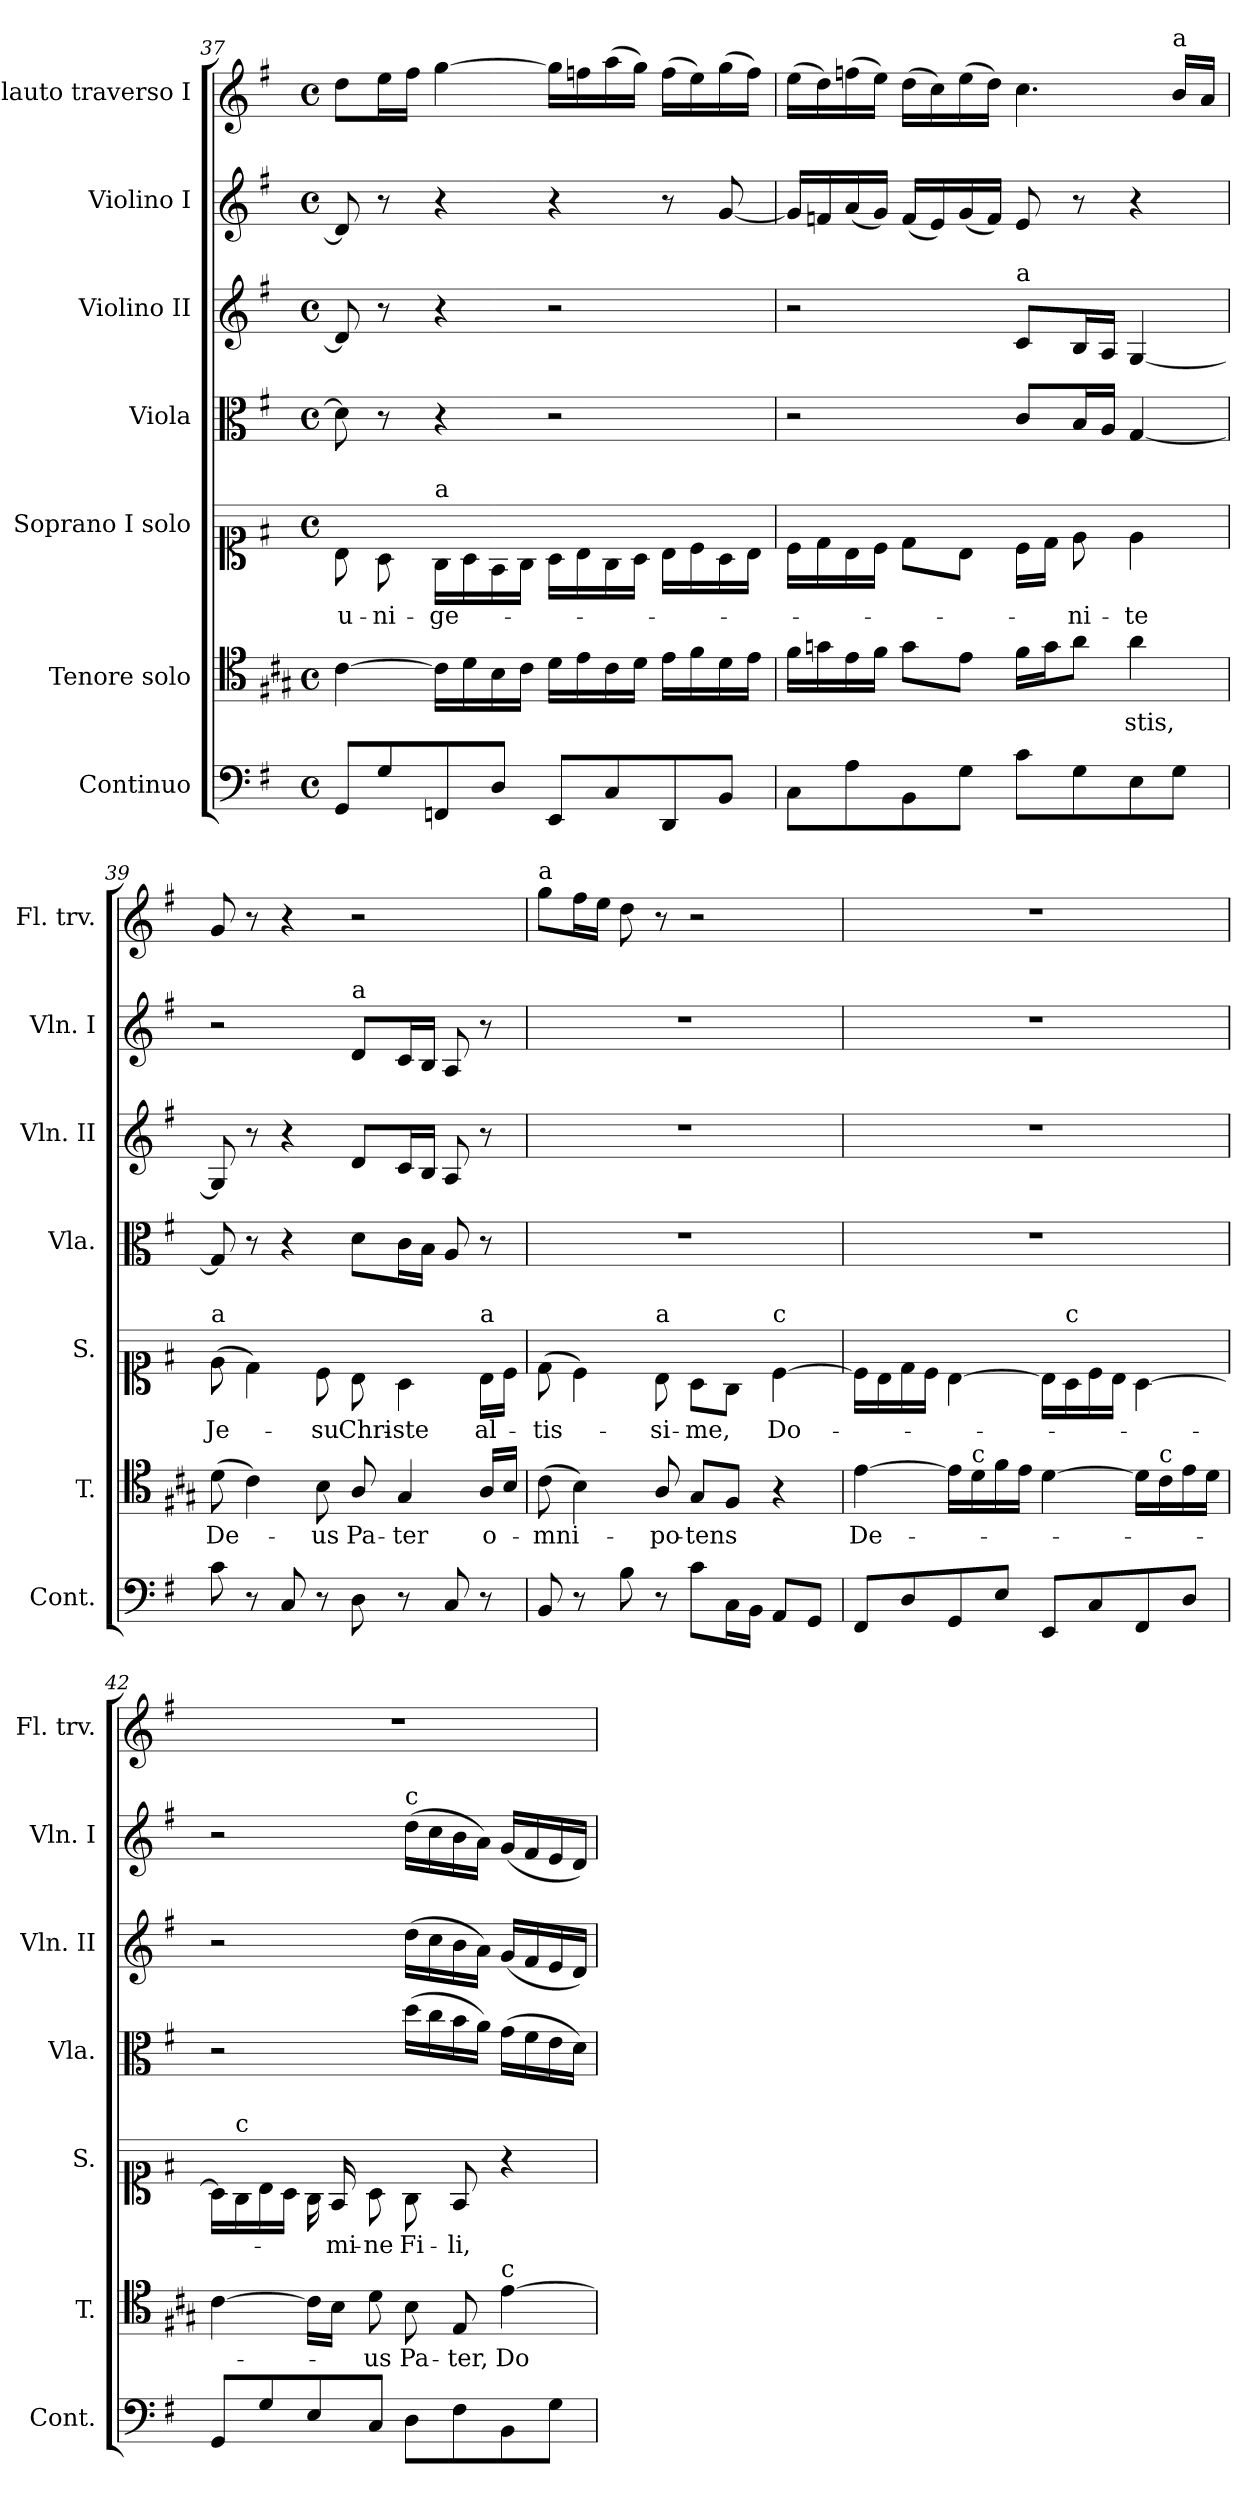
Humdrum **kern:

**kern	**kern	**text	**kern	**text	**kern	**kern	**kern	**kern
*part7	*part6	*part6	*part5	*part5	*part4	*part3	*part2	*part1
*staff7	*staff6	*staff6	*staff5	*staff5	*staff4	*staff3	*staff2	*staff1
*I"Continuo	*I"Tenore solo	*	*I"Soprano I solo	*	*I"Viola	*I"Violino II	*I"Violino I	*I"Flauto traverso I
*I'Cont.	*I'T.	*	*I'S.	*	*I'Vla.	*I'Vln. II	*I'Vln. I	*I'Fl. trv.
*clefF4	*clefC4	*	*clefC1	*	*clefC3	*clefG2	*clefG2	*clefG2
*	*ITrd1c2	*	*ITrd-7c-12	*	*	*	*	*
*k[f#]	*k[f#]	*	*k[f#]	*	*k[f#]	*k[f#]	*k[f#]	*k[f#]
*M4/4	*M4/4	*	*M4/4	*	*M4/4	*M4/4	*M4/4	*M4/4
*met(c)	*met(c)	*	*met(c)	*	*met(c)	*met(c)	*met(c)	*met(c)
=37	=37	=37	=37	=37	=37	=37	=37	=37
8GG/L	[4B\	.	8b\	u-	8d\]	8d/]	8d/]	8dd\L
8G/	.	.	8a\	-ni-	8r	8r	8r	16ee\L
.	.	.	.	.	.	.	.	16ff#\JJ
!	!	!	!LO:TX:a:t=a	!	!	!	!	!
8FFn/	16B\LL]	.	16g\LL	-ge-	4r	4r	4r	[4gg\
.	16c\	.	16a\	.	.	.	.	.
8D/J	16A\	.	16f#\	.	.	.	.	.
.	16B\JJ	.	16g\JJ	.	.	.	.	.
8EE/L	16c\LL	.	16a\LL	.	2r	2r	4r	16gg\LL]
.	16d\	.	16b\	.	.	.	.	16ffn\
8C/	16B\	.	16g\	.	.	.	.	(16aa\
.	16c\JJ	.	16a\JJ	.	.	.	.	16gg\JJ)
8DD/	16d\LL	.	16b\LL	.	.	.	8r	(16ff\LL
.	16e\	.	16cc\	.	.	.	.	16ee\)
8BB/J	16c\	.	16a\	.	.	.	[8g/	(16gg\
.	16d\JJ	.	16b\JJ	.	.	.	.	16ff\JJ)
=38	=38	=38	=38	=38	=38	=38	=38	=38
8C\L	16e\LL	.	16cc\LL	.	2r	2r	16g/LL]	(16ee\LL
.	16fn\	.	16dd\	.	.	.	16fn/	16dd\)
8A\	16d\	.	16b\	.	.	.	(16a/	(16ffn\
.	16e\JJ	.	16cc\JJ	.	.	.	16g/JJ)	16ee\JJ)
8BB\	8f\L	.	8dd\L	.	.	.	(16f/LL	(16dd\LL
.	.	.	.	.	.	.	16e/)	16cc\)
8G\J	8d\J	.	8b\J	.	.	.	(16g/	(16ee\
.	.	.	.	.	.	.	16f/JJ)	16dd\JJ)
!	!	!	!	!	!	!LO:TX:a:t=a	!	!
8c\L	16e\LL	.	16cc\LL	.	8c/L	8c/L	8e/	4.cc\
.	16f\J	.	16dd\JJ	.	.	.	.	.
8G\	8g\J	.	8ee\	-ni-	16B/L	16B/L	8r	.
.	.	.	.	.	16A/JJ	16A/JJ	.	.
8E\	4g\	-stis,	4ee\	-te	[4G/	[4G/	4r	.
!	!	!	!	!	!	!	!	!LO:TX:a:t=a
8G\J	.	.	.	.	.	.	.	16b/LL
.	.	.	.	.	.	.	.	16a/JJ
=39	=39	=39	=39	=39	=39	=39	=39	=39
!	!	!	!LO:TX:a:t=a	!	!	!	!	!
8c\	(8c\	De-	(8ee\	Je-	8G/]	8G/]	2r	8g/
8r	4B\)	.	4dd\)	.	8r	8r	.	8r
8C/	.	.	.	.	4r	4r	.	4r
8r	8A\	-us	8cc\	-su	.	.	.	.
!	!	!	!	!	!	!	!LO:TX:a:t=a	!
8D\	8G/	Pa-	8b\	Chri-	8d\L	8d/L	8d/L	2r
8r	4F#/	-ter	4a\	-ste	16c\L	16c/L	16c/L	.
.	.	.	.	.	16B\JJ	16B/JJ	16B/JJ	.
8C/	.	.	.	.	8A/	8A/	8A/	.
!	!	!	!LO:TX:a:t=a	!	!	!	!	!
8r	16G/LL	o-	16b\LL	al-	8r	8r	8r	.
.	16A/JJ	.	16cc\JJ	.	.	.	.	.
=40	=40	=40	=40	=40	=40	=40	=40	=40
!	!	!	!	!	!	!	!	!LO:TX:a:t=a
8BB/	(8B\	-mni-	(8dd\	-tis-	1r	1r	1r	8gg\L
8r	4A\)	.	4cc\)	.	.	.	.	16ff#\L
.	.	.	.	.	.	.	.	16ee\JJ
8B\	.	.	.	.	.	.	.	8dd\
!	!	!	!LO:TX:a:t=a	!	!	!	!	!
8r	8G/	-po-	8b\	-si-	.	.	.	8r
8c\L	8F#/L	-tens	8a\L	-me,	.	.	.	2r
16C\L	8E/J	.	8g\J	.	.	.	.	.
16BB\JJ	.	.	.	.	.	.	.	.
!	!	!	!LO:TX:a:t=c	!	!	!	!	!
8AA/L	4r	.	[4cc\	Do-	.	.	.	.
8GG/J	.	.	.	.	.	.	.	.
=41	=41	=41	=41	=41	=41	=41	=41	=41
8FF#/L	[4d\	De-	16cc\LL]	.	1r	1r	1r	1r
.	.	.	16b\	.	.	.	.	.
8D/	.	.	16dd\	.	.	.	.	.
.	.	.	16cc\JJ	.	.	.	.	.
8GG/	16d\LL]	.	[4b\	.	.	.	.	.
!	!LO:TX:a:t=c	!	!	!	!	!	!	!
.	16c\	.	.	.	.	.	.	.
8E/J	16e\	.	.	.	.	.	.	.
.	16d\JJ	.	.	.	.	.	.	.
8EE/L	[4c\	.	16b\LL]	.	.	.	.	.
!	!	!	!LO:TX:a:t=c	!	!	!	!	!
.	.	.	16a\	.	.	.	.	.
8C/	.	.	16cc\	.	.	.	.	.
.	.	.	16b\JJ	.	.	.	.	.
8FF#/	16c\LL]	.	[4a\	.	.	.	.	.
!	!LO:TX:a:t=c	!	!	!	!	!	!	!
.	16B\	.	.	.	.	.	.	.
8D/J	16d\	.	.	.	.	.	.	.
.	16c\JJ	.	.	.	.	.	.	.
=42	=42	=42	=42	=42	=42	=42	=42	=42
8GG/L	[4B\	.	16a\LL]	.	2r	2r	2r	1r
!	!	!	!LO:TX:a:t=c	!	!	!	!	!
.	.	.	16g\	.	.	.	.	.
8G/	.	.	16b\	.	.	.	.	.
.	.	.	16a\JJ	.	.	.	.	.
8E/	16B\LL]	.	16g\	.	.	.	.	.
.	16A\JJ	.	16f#/	-mi-	.	.	.	.
8C/J	8c\	-us	8a\	-ne	.	.	.	.
!	!	!	!	!	!	!	!LO:TX:a:t=c	!
8D\L	8A\	Pa-	8g\	Fi-	(16dd\LL	(16dd\LL	(16dd\LL	.
.	.	.	.	.	16cc\	16cc\	16cc\	.
8F#\	8D/	-ter,	8f#/	-li,	16b\	16b\	16b\	.
.	.	.	.	.	16a\JJ)	16a\JJ)	16a\JJ)	.
!	!LO:TX:a:t=c	!	!	!	!	!	!	!
8BB\	[4d\	Do-	4r	.	(16g\LL	(16g/LL	(16g/LL	.
.	.	.	.	.	16f#\	16f#/	16f#/	.
8G\J	.	.	.	.	16e\	16e/	16e/	.
.	.	.	.	.	16d\JJ)	16d/JJ)	16d/JJ)	.
=	=	=	=	=	=	=	=	=
*-	*-	*-	*-	*-	*-	*-	*-	*-
